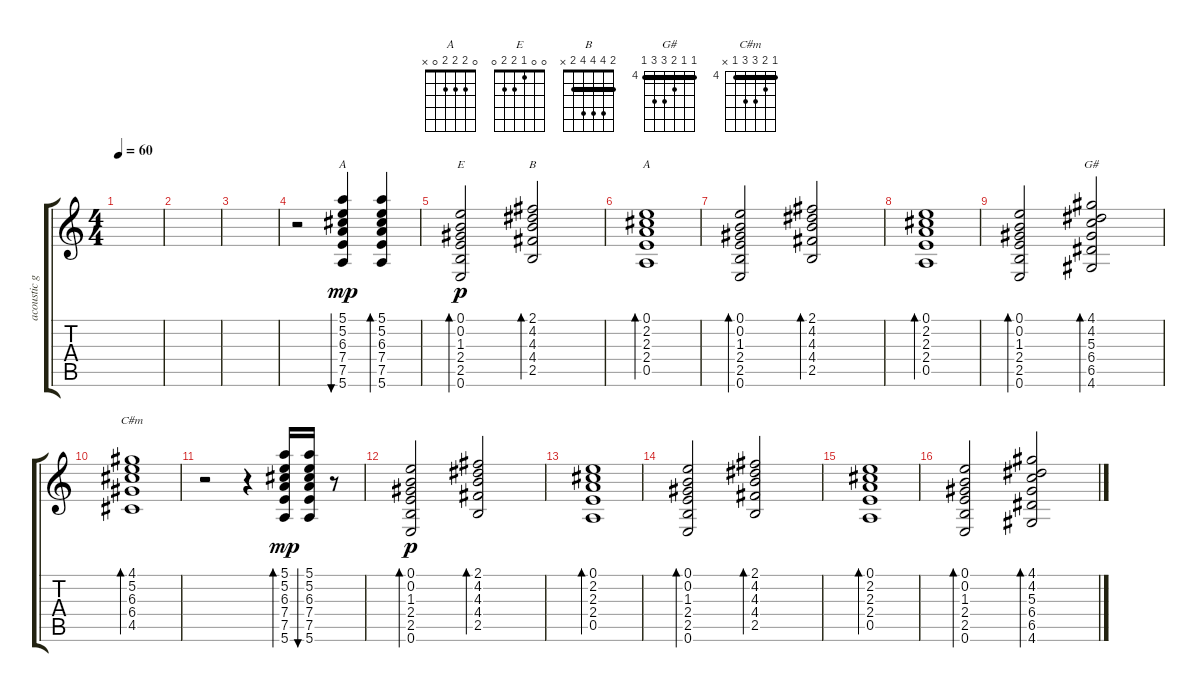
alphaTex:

\track ("acoustic guitar" "acoustic g") {instrument acousticguitarsteel}
\staff {score tabs}
\tuning (E4 B3 G3 D3 A2 E2) {hide}
\chord ("A" 5 5 6 7 7 5) {firstfret 5 barre 5}
\chord ("E" 0 0 1 2 2 0)
\chord ("B" 2 4 4 4 2 x) {barre 2}
\chord ("A" 0 2 2 2 0 x)
\chord ("G#" 4 4 5 6 6 4) {firstfret 4 barre 4}
\chord ("C#m" 4 5 6 6 4 x) {firstfret 4 barre 4}
\ts (4 4)
\tempo 60
\clef g2
\ks c
|
|
|
r.2 (5.1 5.2 6.3 7.4 7.5 5.6).4{bu 120 ch "A" dy mp} (5.1 5.2 6.3 7.4 7.5 5.6).4{bd 120} |
(0.1 0.2 1.3 2.4 2.5 0.6).2{bd 120 ch "E" dy p} (2.1 4.2 4.3 4.4 2.5).2{bd 120 ch "B"} |
(0.1 2.2 2.3 2.4 0.5).1{bd 120 ch "A"} |
(0.1 0.2 1.3 2.4 2.5 0.6).2{bd 120} (2.1 4.2 4.3 4.4 2.5).2{bd 120} |
(0.1 2.2 2.3 2.4 0.5).1{bd 120} |
(0.1 0.2 1.3 2.4 2.5 0.6).2{bd 120} (4.1 4.2 5.3 6.4 6.5 4.6).2{bd 120 ch "G#"} |
(4.1 5.2 6.3 6.4 4.5).1{bd 120 ch "C#m"} |
r.2 r.4 (5.1 5.2 6.3 7.4 7.5 5.6).16{bd 60 dy mp} (5.1 5.2 6.3 7.4 7.5 5.6).16{bu 60} r.8 |
(0.1 0.2 1.3 2.4 2.5 0.6).2{bd 120 dy p} (2.1 4.2 4.3 4.4 2.5).2{bd 120} |
(0.1 2.2 2.3 2.4 0.5).1{bd 120} |
(0.1 0.2 1.3 2.4 2.5 0.6).2{bd 120} (2.1 4.2 4.3 4.4 2.5).2{bd 120} |
(0.1 2.2 2.3 2.4 0.5).1{bd 120} |
(0.1 0.2 1.3 2.4 2.5 0.6).2{bd 120} (4.1 4.2 5.3 6.4 6.5 4.6).2{bd 120}
